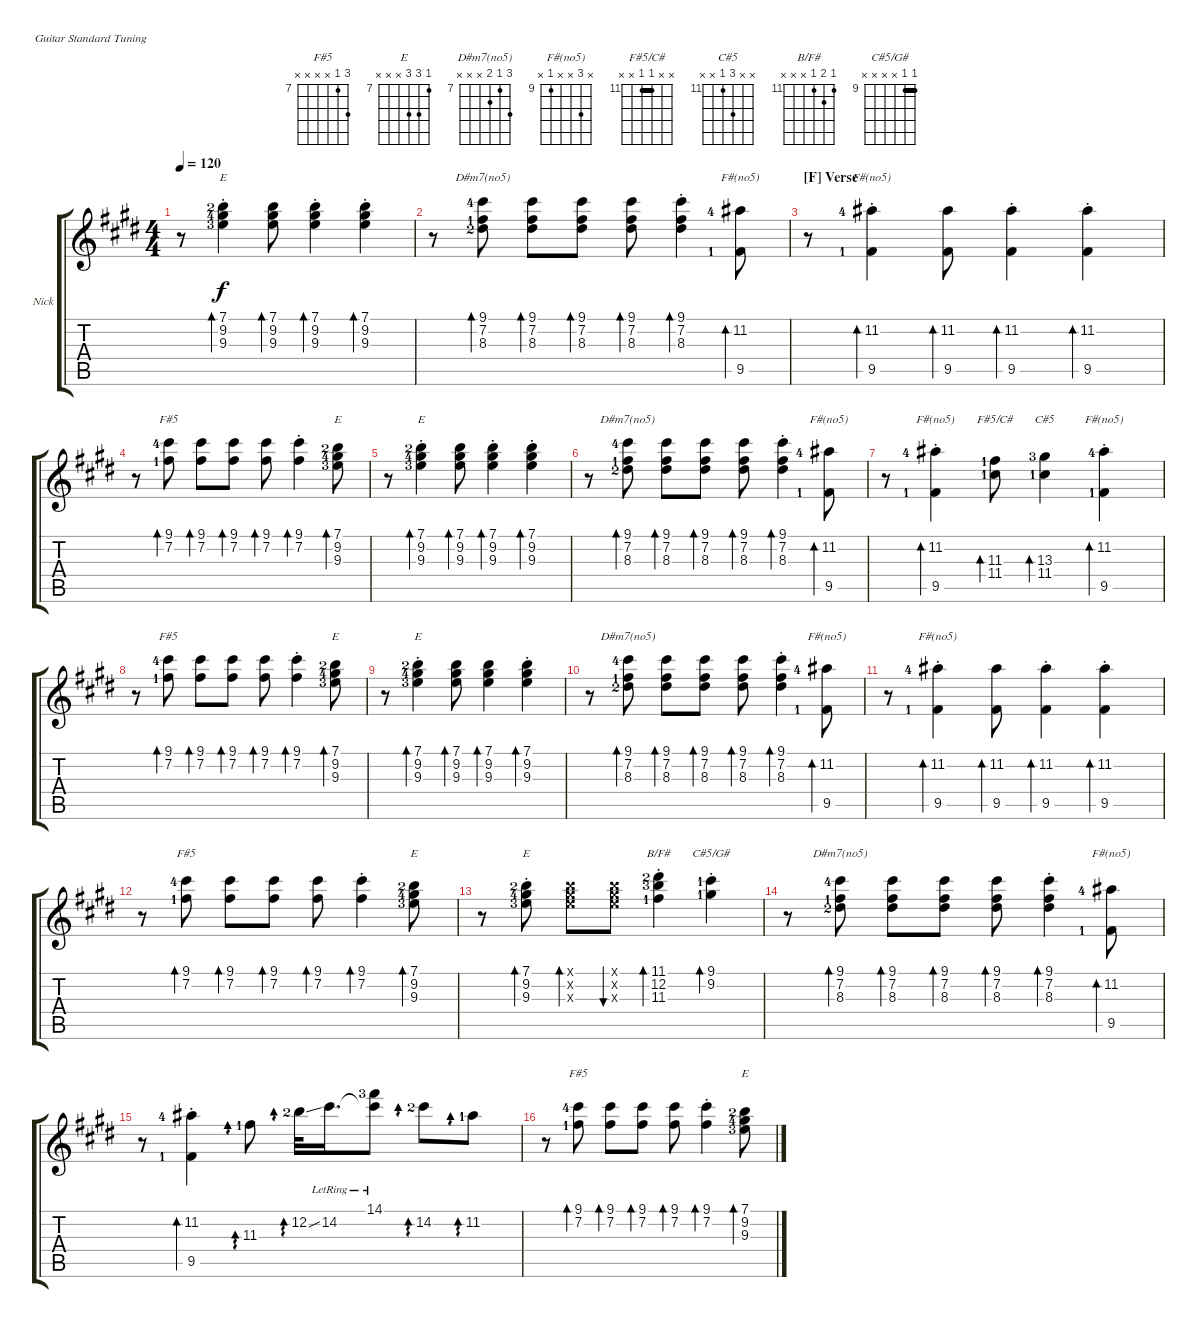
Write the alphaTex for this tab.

\bracketExtendMode groupsimilarinstruments
\firstSystemTrackNameOrientation horizontal
\otherSystemsTrackNameOrientation horizontal
\track ("Electric Lead Guitar" "Nick") {instrument distortionguitar}
\staff {score tabs}
\tuning (E4 B3 G3 D3 A2 E2)
\chord ("F#5" 9 7 x x x x) {firstfret 7}
\chord ("E" 7 9 9 x x x) {firstfret 7}
\chord ("D#m7(no5)" 9 7 8 x x x) {firstfret 7}
\chord ("F#(no5)" x 11 x x 9 x) {firstfret 9}
\chord ("F#5/C#" x x 11 11 x x) {firstfret 11 barre 11}
\chord ("C#5" x x 13 11 x x) {firstfret 11}
\chord ("B/F#" 11 12 11 x x x) {firstfret 11}
\chord ("C#5/G#" 9 9 x x x x) {firstfret 9 barre 9}
\ts (4 4)
\tempo 120
\clef g2
\scale
0.478835
\ks e
r.8{dy f} (7.1{st lf 3} 9.2{st lf 5} 9.3{st lf 4}).4{bd 34 ch "E"} (7.1 9.2 9.3).8{bd 33} (7.1{st} 9.2{st} 9.3{st}).4{bd 36} (7.1{st} 9.2{st} 9.3{st}).4{bd 33} |
\scale
0.522654 r.8 (9.1{lf 5} 7.2{lf 2} 8.3{lf 3}).8{bd 31 ch "D#m7(no5)"} (9.1 7.2 8.3).8{bd 31} (9.1 7.2 8.3).8{bd 37} (9.1 7.2 8.3).8{bd 37} (9.1{st} 7.2{st} 8.3{st}).4{bd 45} (11.2{lf 5} 9.5{lf 2}).8{bd 37 ch "F#(no5)"} |
\section ("F" "Verse")
\scale
0.477241 r.8 (11.2{st lf 5} 9.5{st lf 2}).4{bd 45 ch "F#(no5)"} (11.2 9.5).8{bd 37} (11.2{st} 9.5{st}).4{bd 45} (11.2{st} 9.5{st}).4{bd 45} |
\scale
0.540371 r.8 (9.1{lf 5} 7.2{lf 2}).8{bd 37 ch "F#5"} (9.1 7.2).8{bd 37} (9.1 7.2).8{bd 37} (9.1 7.2).8{bd 37} (9.1{st} 7.2{st}).4{bd 36} (7.1{lf 3} 9.2{lf 5} 9.3{lf 4}).8{bd 35 ch "E"} |
\scale
0.459516 r.8 (7.1{st lf 3} 9.2{st lf 5} 9.3{st lf 4}).4{bd 34 ch "E"} (7.1 9.2 9.3).8{bd 33} (7.1{st} 9.2{st} 9.3{st}).4{bd 36} (7.1{st} 9.2{st} 9.3{st}).4{bd 33} |
\scale
0.540629 r.8 (9.1{lf 5} 7.2{lf 2} 8.3{lf 3}).8{bd 31 ch "D#m7(no5)"} (9.1 7.2 8.3).8{bd 31} (9.1 7.2 8.3).8{bd 37} (9.1 7.2 8.3).8{bd 37} (9.1{st} 7.2{st} 8.3{st}).4{bd 45} (11.2{lf 5} 9.5{lf 2}).8{bd 37 ch "F#(no5)"} |
\scale
0.45931 r.8 (11.2{st lf 5} 9.5{st lf 2}).4{bd 45 ch "F#(no5)"} (11.4{lf 2} 11.3{lf 2}).8{bd 37 ch "F#5/C#"} (13.3{lf 4} 11.4{lf 2}).4{bd 31 ch "C#5"} (11.2{st lf 5} 9.5{st lf 2}).4{bd 45 ch "F#(no5)"} |
\scale
0.540371 r.8 (9.1{lf 5} 7.2{lf 2}).8{bd 37 ch "F#5"} (9.1 7.2).8{bd 37} (9.1 7.2).8{bd 37} (9.1 7.2).8{bd 37} (9.1{st} 7.2{st}).4{bd 36} (7.1{lf 3} 9.2{lf 5} 9.3{lf 4}).8{bd 35 ch "E"} |
\scale
0.459516 r.8 (7.1{st lf 3} 9.2{st lf 5} 9.3{st lf 4}).4{bd 34 ch "E"} (7.1 9.2 9.3).8{bd 33} (7.1 9.2 9.3).4{bd 36} (7.1{st} 9.2{st} 9.3{st}).4{bd 33} |
\scale
0.542012 r.8 (9.1{lf 5} 7.2{lf 2} 8.3{lf 3}).8{bd 31 ch "D#m7(no5)"} (9.1 7.2 8.3).8{bd 31} (9.1 7.2 8.3).8{bd 37} (9.1 7.2 8.3).8{bd 37} (9.1{st} 7.2{st} 8.3{st}).4{bd 45} (11.2{lf 5} 9.5{lf 2}).8{bd 37 ch "F#(no5)"} |
\scale
0.457931 r.8 (11.2{st lf 5} 9.5{st lf 2}).4{bd 45 ch "F#(no5)"} (11.2 9.5).8{bd 37} (11.2{st} 9.5{st}).4{bd 45} (11.2{st} 9.5{st}).4{bd 45} |
\scale
0.540265 r.8 (9.1{lf 5} 7.2{lf 2}).8{bd 37 ch "F#5"} (9.1 7.2).8{bd 37} (9.1 7.2).8{bd 37} (9.1 7.2).8{bd 37} (9.1{st} 7.2{st}).4{bd 36} (7.1{lf 3} 9.2{lf 5} 9.3{lf 4}).8{bd 35 ch "E"} |
\scale
0.459686 r.8 (7.1{st lf 3} 9.2{st lf 5} 9.3{st lf 4}).8{bd 34 ch "E"} (7.1{x} 9.2{x} 9.3{x}).8{bd 33} (7.1{x} 9.2{x} 9.3{x}).8{bu 32} (11.1{st lf 3} 12.2{lf 4} 11.3{lf 2}).4{bd 36 ch "B/F#"} (9.1{st lf 2} 9.2{st lf 2}).4{bd 33 ch "C#5/G#"} |
\scale
0.535023 r.8 (9.1{lf 5} 7.2{lf 2} 8.3{lf 3}).8{bd 31 ch "D#m7(no5)"} (9.1 7.2 8.3).8{bd 31} (9.1 7.2 8.3).8{bd 37} (9.1 7.2 8.3).8{bd 37} (9.1{st} 7.2{st} 8.3{st}).4{bd 45} (11.2{lf 5} 9.5{lf 2}).8{bd 37 ch "F#(no5)"} |
\scale
0.465148 r.8 (11.2{st lf 5} 9.5{st lf 2}).4{bd 36} 11.3{lf 2}.8{ad 0} 12.2{ss lf 3}.32{ad 0} 14.2{lr}.16{d} (14.1{lf 4} 14.2{lr t}).8 14.2{lf 3}.8{ad 0} 11.2{lf 2}.8{ad 0} |
\scale
0.536225 r.8 (9.1{lf 5} 7.2{lf 2}).8{bd 37 ch "F#5"} (9.1 7.2).8{bd 37} (9.1 7.2).8{bd 37} (9.1 7.2).8{bd 37} (9.1{st} 7.2{st}).4{bd 36} (7.1{lf 3} 9.2{lf 5} 9.3{lf 4}).8{bd 35 ch "E"}
